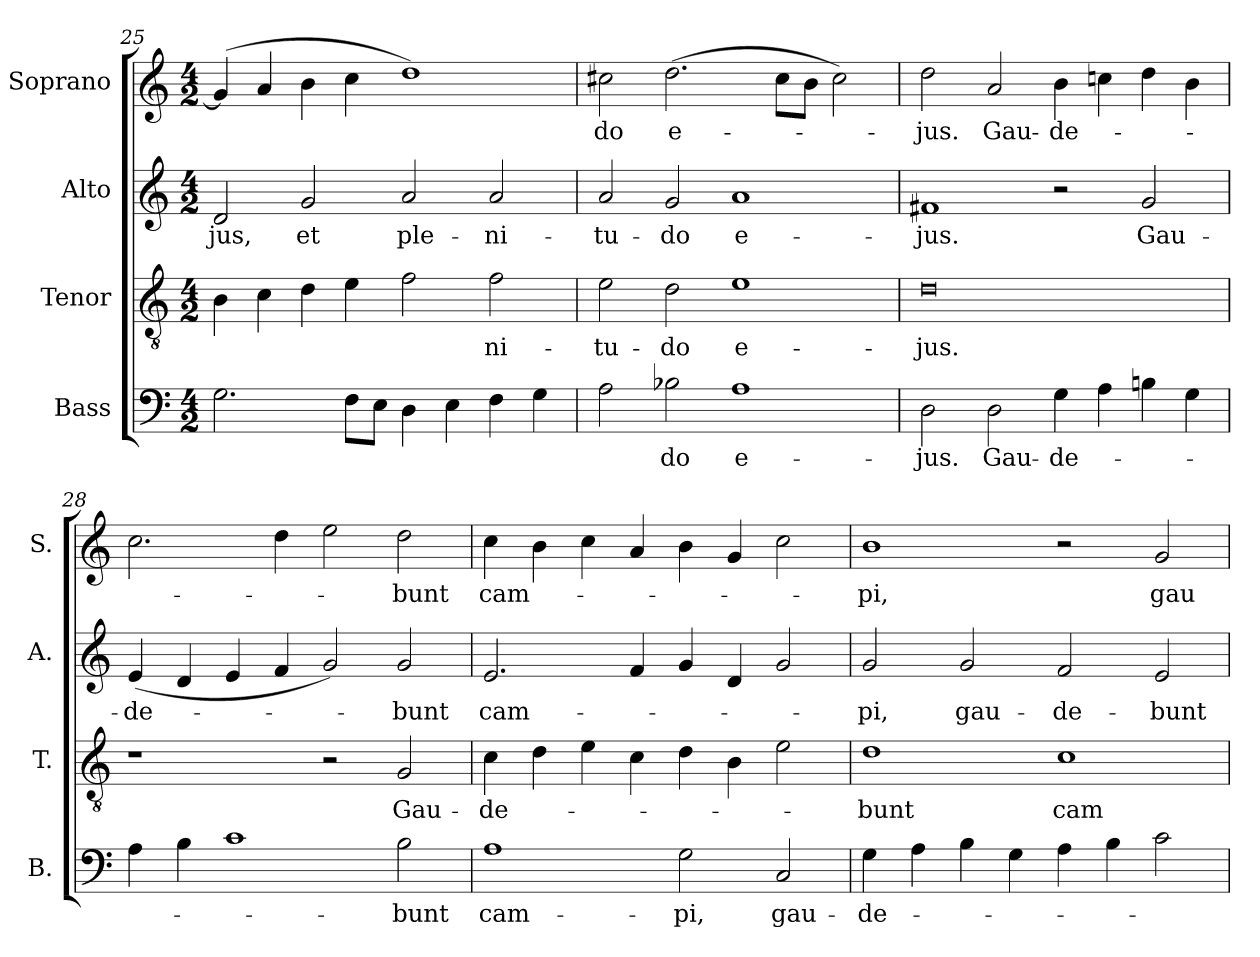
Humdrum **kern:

**kern	**text	**kern	**text	**kern	**text	**kern	**text
*part4	*part4	*part3	*part3	*part2	*part2	*part1	*part1
*staff4	*staff4	*staff3	*staff3	*staff2	*staff2	*staff1	*staff1
*I"Bass	*	*I"Tenor	*	*I"Alto	*	*I"Soprano	*
*I'B.	*	*I'T.	*	*I'A.	*	*I'S.	*
*clefF4	*	*clefGv2	*	*clefG2	*	*clefG2	*
*	*	*ITrd7c12	*	*	*	*	*
*k[]	*	*k[]	*	*k[]	*	*k[]	*
*C:	*	*C:	*	*C:	*	*C:	*
*M4/2	*	*M4/2	*	*M4/2	*	*M4/2	*
=25	=25	=25	=25	=25	=25	=25	=25
!	!	!	!	!	!LO:LY:b:color=#000000	!	!
2.Gi\	.	4BBi\	.	2di/	-jus,	(4gi/]	.
.	.	4Ci\	.	.	.	4ai/	.
!	!	!	!	!	!LO:LY:b:color=#000000	!	!
.	.	4Di\	.	2gi/	et	4bi\	.
8Fi\L	.	4Ei\	.	.	.	4cci\	.
8Ei\J	.	.	.	.	.	.	.
!	!	!	!	!	!LO:LY:b:color=#000000	!	!
4Di\	.	2Fi\	.	2ai/	ple-	1ddi)	.
4Ei\	.	.	.	.	.	.	.
!	!	!	!LO:LY:b:color=#000000	!	!	!	!
!	!	!	!	!	!LO:LY:b:color=#000000	!	!
4Fi\	.	2Fi\	-ni-	2ai/	-ni-	.	.
4Gi\	.	.	.	.	.	.	.
=26	=26	=26	=26	=26	=26	=26	=26
!	!	!	!LO:LY:b:color=#000000	!	!	!	!
!	!	!	!	!	!LO:LY:b:color=#000000	!	!
!	!	!	!	!	!	!	!LO:LY:b:color=#000000
2Ai\	.	2Ei\	-tu-	2ai/	-tu-	2cc#Xi\	-do
!	!LO:LY:b:color=#000000	!	!	!	!	!	!
!	!	!	!LO:LY:b:color=#000000	!	!	!	!
!	!	!	!	!	!LO:LY:b:color=#000000	!	!
!	!	!	!	!	!	!	!LO:LY:b:color=#000000
2B-Xi\	-do	2Di\	-do	2gi/	-do	(2.ddi\	e-
!	!LO:LY:b:color=#000000	!	!	!	!	!	!
!	!	!	!LO:LY:b:color=#000000	!	!	!	!
!	!	!	!	!	!LO:LY:b:color=#000000	!	!
1Ai	e-	1Ei	e-	1ai	e-	.	.
.	.	.	.	.	.	8cc#i\L	.
.	.	.	.	.	.	8bi\J	.
.	.	.	.	.	.	2cc#i\)	.
!!LO:LB:g=z
=27	=27	=27	=27	=27	=27	=27	=27
!	!LO:LY:b:color=#000000	!	!	!	!	!	!
!	!	!	!LO:LY:b:color=#000000	!	!	!	!
!	!	!	!	!	!LO:LY:b:color=#000000	!	!
!	!	!	!	!	!	!	!LO:LY:b:color=#000000
2Di\	-jus.	0Di	-jus.	1f#Xi	-jus.	2ddi\	-jus.
!	!LO:LY:b:color=#000000	!	!	!	!	!	!
!	!	!	!	!	!	!	!LO:LY:b:color=#000000
2Di\	Gau-	.	.	.	.	2ai/	Gau-
!	!LO:LY:b:color=#000000	!	!	!	!	!	!
!	!	!	!	!	!	!	!LO:LY:b:color=#000000
4Gi\	-de-	.	.	2r	.	4bi\	-de-
4Ai\	.	.	.	.	.	4ccni\	.
!	!	!	!	!	!LO:LY:b:color=#000000	!	!
4Bni\	.	.	.	2gi/	Gau-	4ddi\	.
4Gi\	.	.	.	.	.	4bi\	.
=28	=28	=28	=28	=28	=28	=28	=28
!	!	!	!	!	!LO:LY:b:color=#000000	!	!
4Ai\	.	1r	.	(4ei/	-de-	2.cci\	.
4Bi\	.	.	.	4di/	.	.	.
1ci	.	.	.	4ei/	.	.	.
.	.	.	.	4fi/	.	4ddi\	.
.	.	2r	.	2gi/)	.	2eei\	.
!	!LO:LY:b:color=#000000	!	!	!	!	!	!
!	!	!	!LO:LY:b:color=#000000	!	!	!	!
!	!	!	!	!	!LO:LY:b:color=#000000	!	!
!	!	!	!	!	!	!	!LO:LY:b:color=#000000
2Bi\	-bunt	2GGi/	Gau-	2gi/	-bunt	2ddi\	-bunt
=29	=29	=29	=29	=29	=29	=29	=29
!	!LO:LY:b:color=#000000	!	!	!	!	!	!
!	!	!	!LO:LY:b:color=#000000	!	!	!	!
!	!	!	!	!	!LO:LY:b:color=#000000	!	!
!	!	!	!	!	!	!	!LO:LY:b:color=#000000
1Ai	cam-	4Ci\	-de-	2.ei/	cam-	4cci\	cam-
.	.	4Di\	.	.	.	4bi\	.
.	.	4Ei\	.	.	.	4cci\	.
.	.	4Ci\	.	4fi/	.	4ai/	.
!	!LO:LY:b:color=#000000	!	!	!	!	!	!
2Gi\	-pi,	4Di\	.	4gi/	.	4bi\	.
.	.	4BBi\	.	4di/	.	4gi/	.
!	!LO:LY:b:color=#000000	!	!	!	!	!	!
2Ci/	gau-	2Ei\	.	2gi/	.	2cci\	.
=30	=30	=30	=30	=30	=30	=30	=30
!	!LO:LY:b:color=#000000	!	!	!	!	!	!
!	!	!	!LO:LY:b:color=#000000	!	!	!	!
!	!	!	!	!	!LO:LY:b:color=#000000	!	!
!	!	!	!	!	!	!	!LO:LY:b:color=#000000
4Gi\	-de-	1Di	-bunt	2gi/	-pi,	1bi	-pi,
4Ai\	.	.	.	.	.	.	.
!	!	!	!	!	!LO:LY:b:color=#000000	!	!
4Bi\	.	.	.	2gi/	gau-	.	.
4Gi\	.	.	.	.	.	.	.
!	!	!	!LO:LY:b:color=#000000	!	!	!	!
!	!	!	!	!	!LO:LY:b:color=#000000	!	!
4Ai\	.	1Ci	cam-	2fi/	-de-	2r	.
4Bi\	.	.	.	.	.	.	.
!	!	!	!	!	!LO:LY:b:color=#000000	!	!
!	!	!	!	!	!	!	!LO:LY:b:color=#000000
2ci\	.	.	.	2ei/	-bunt	2gi/	gau-
=	=	=	=	=	=	=	=
*-	*-	*-	*-	*-	*-	*-	*-
